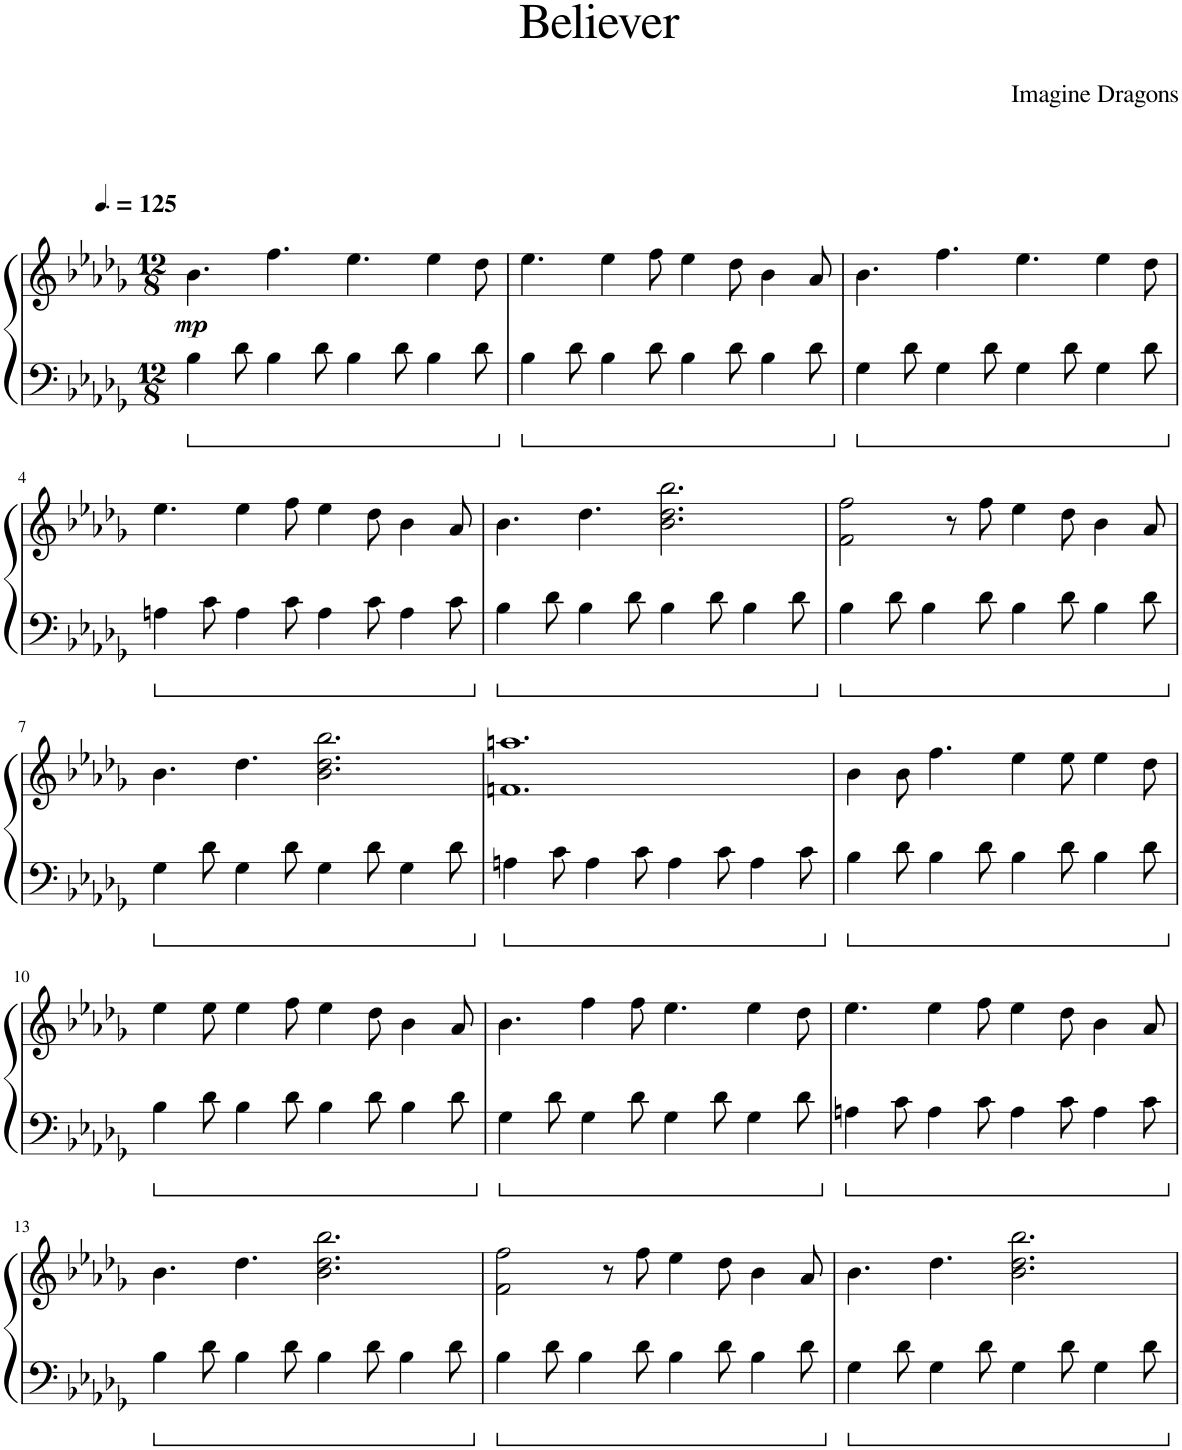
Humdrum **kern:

**kern	**kern	**dynam
*part1	*part1	*part1
*staff2	*staff1	*staff1/2
*I"Piano	*	*
*I'Pno.	*	*
*clefF4	*clefG2	*
*k[b-e-a-d-g-]	*k[b-e-a-d-g-]	*
*M12/8	*M12/8	*
*MM188	*MM188	*
=1	=1	=1
!	!	!LO:DY:b
4B-\	4.b-\	mp
8d-\	.	.
4B-\	4.ff\	.
8d-\	.	.
4B-\	4.ee-\	.
8d-\	.	.
4B-\	4ee-\	.
8d-\	8dd-\	.
=2	=2	=2
4B-\	4.ee-\	.
8d-\	.	.
4B-\	4ee-\	.
8d-\	8ff\	.
4B-\	4ee-\	.
8d-\	8dd-\	.
4B-\	4b-\	.
8d-\	8a-/	.
=3	=3	=3
4G-\	4.b-\	.
8d-\	.	.
4G-\	4.ff\	.
8d-\	.	.
4G-\	4.ee-\	.
8d-\	.	.
4G-\	4ee-\	.
8d-\	8dd-\	.
!!LO:LB:g=z
=4	=4	=4
4An\	4.ee-\	.
8c\	.	.
4A\	4ee-\	.
8c\	8ff\	.
4A\	4ee-\	.
8c\	8dd-\	.
4A\	4b-\	.
8c\	8a-/	.
=5	=5	=5
4B-\	4.b-\	.
8d-\	.	.
4B-\	4.dd-\	.
8d-\	.	.
4B-\	2.b-\ 2.dd-\ 2.bb-\	.
8d-\	.	.
4B-\	.	.
8d-\	.	.
=6	=6	=6
4B-\	2f\ 2ff\	.
8d-\	.	.
4B-\	.	.
.	8r	.
8d-\	8ff\	.
4B-\	4ee-\	.
8d-\	8dd-\	.
4B-\	4b-\	.
8d-\	8a-/	.
!!LO:LB:g=z
=7	=7	=7
4G-\	4.b-\	.
8d-\	.	.
4G-\	4.dd-\	.
8d-\	.	.
4G-\	2.b-\ 2.dd-\ 2.bb-\	.
8d-\	.	.
4G-\	.	.
8d-\	.	.
=8	=8	=8
4An\	1.fn 1.aan	.
8c\	.	.
4A\	.	.
8c\	.	.
4A\	.	.
8c\	.	.
4A\	.	.
8c\	.	.
=9	=9	=9
4B-\	4b-\	.
8d-\	8b-\	.
4B-\	4.ff\	.
8d-\	.	.
4B-\	4ee-\	.
8d-\	8ee-\	.
4B-\	4ee-\	.
8d-\	8dd-\	.
!!LO:LB:g=z
=10	=10	=10
4B-\	4ee-\	.
8d-\	8ee-\	.
4B-\	4ee-\	.
8d-\	8ff\	.
4B-\	4ee-\	.
8d-\	8dd-\	.
4B-\	4b-\	.
8d-\	8a-/	.
=11	=11	=11
4G-\	4.b-\	.
8d-\	.	.
4G-\	4ff\	.
8d-\	8ff\	.
4G-\	4.ee-\	.
8d-\	.	.
4G-\	4ee-\	.
8d-\	8dd-\	.
=12	=12	=12
4An\	4.ee-\	.
8c\	.	.
4A\	4ee-\	.
8c\	8ff\	.
4A\	4ee-\	.
8c\	8dd-\	.
4A\	4b-\	.
8c\	8a-/	.
!!LO:LB:g=z
=13	=13	=13
4B-\	4.b-\	.
8d-\	.	.
4B-\	4.dd-\	.
8d-\	.	.
4B-\	2.b-\ 2.dd-\ 2.bb-\	.
8d-\	.	.
4B-\	.	.
8d-\	.	.
=14	=14	=14
4B-\	2f\ 2ff\	.
8d-\	.	.
4B-\	.	.
.	8r	.
8d-\	8ff\	.
4B-\	4ee-\	.
8d-\	8dd-\	.
4B-\	4b-\	.
8d-\	8a-/	.
=15	=15	=15
4G-\	4.b-\	.
8d-\	.	.
4G-\	4.dd-\	.
8d-\	.	.
4G-\	2.b-\ 2.dd-\ 2.bb-\	.
8d-\	.	.
4G-\	.	.
8d-\	.	.
=	=	=
*-	*-	*-
